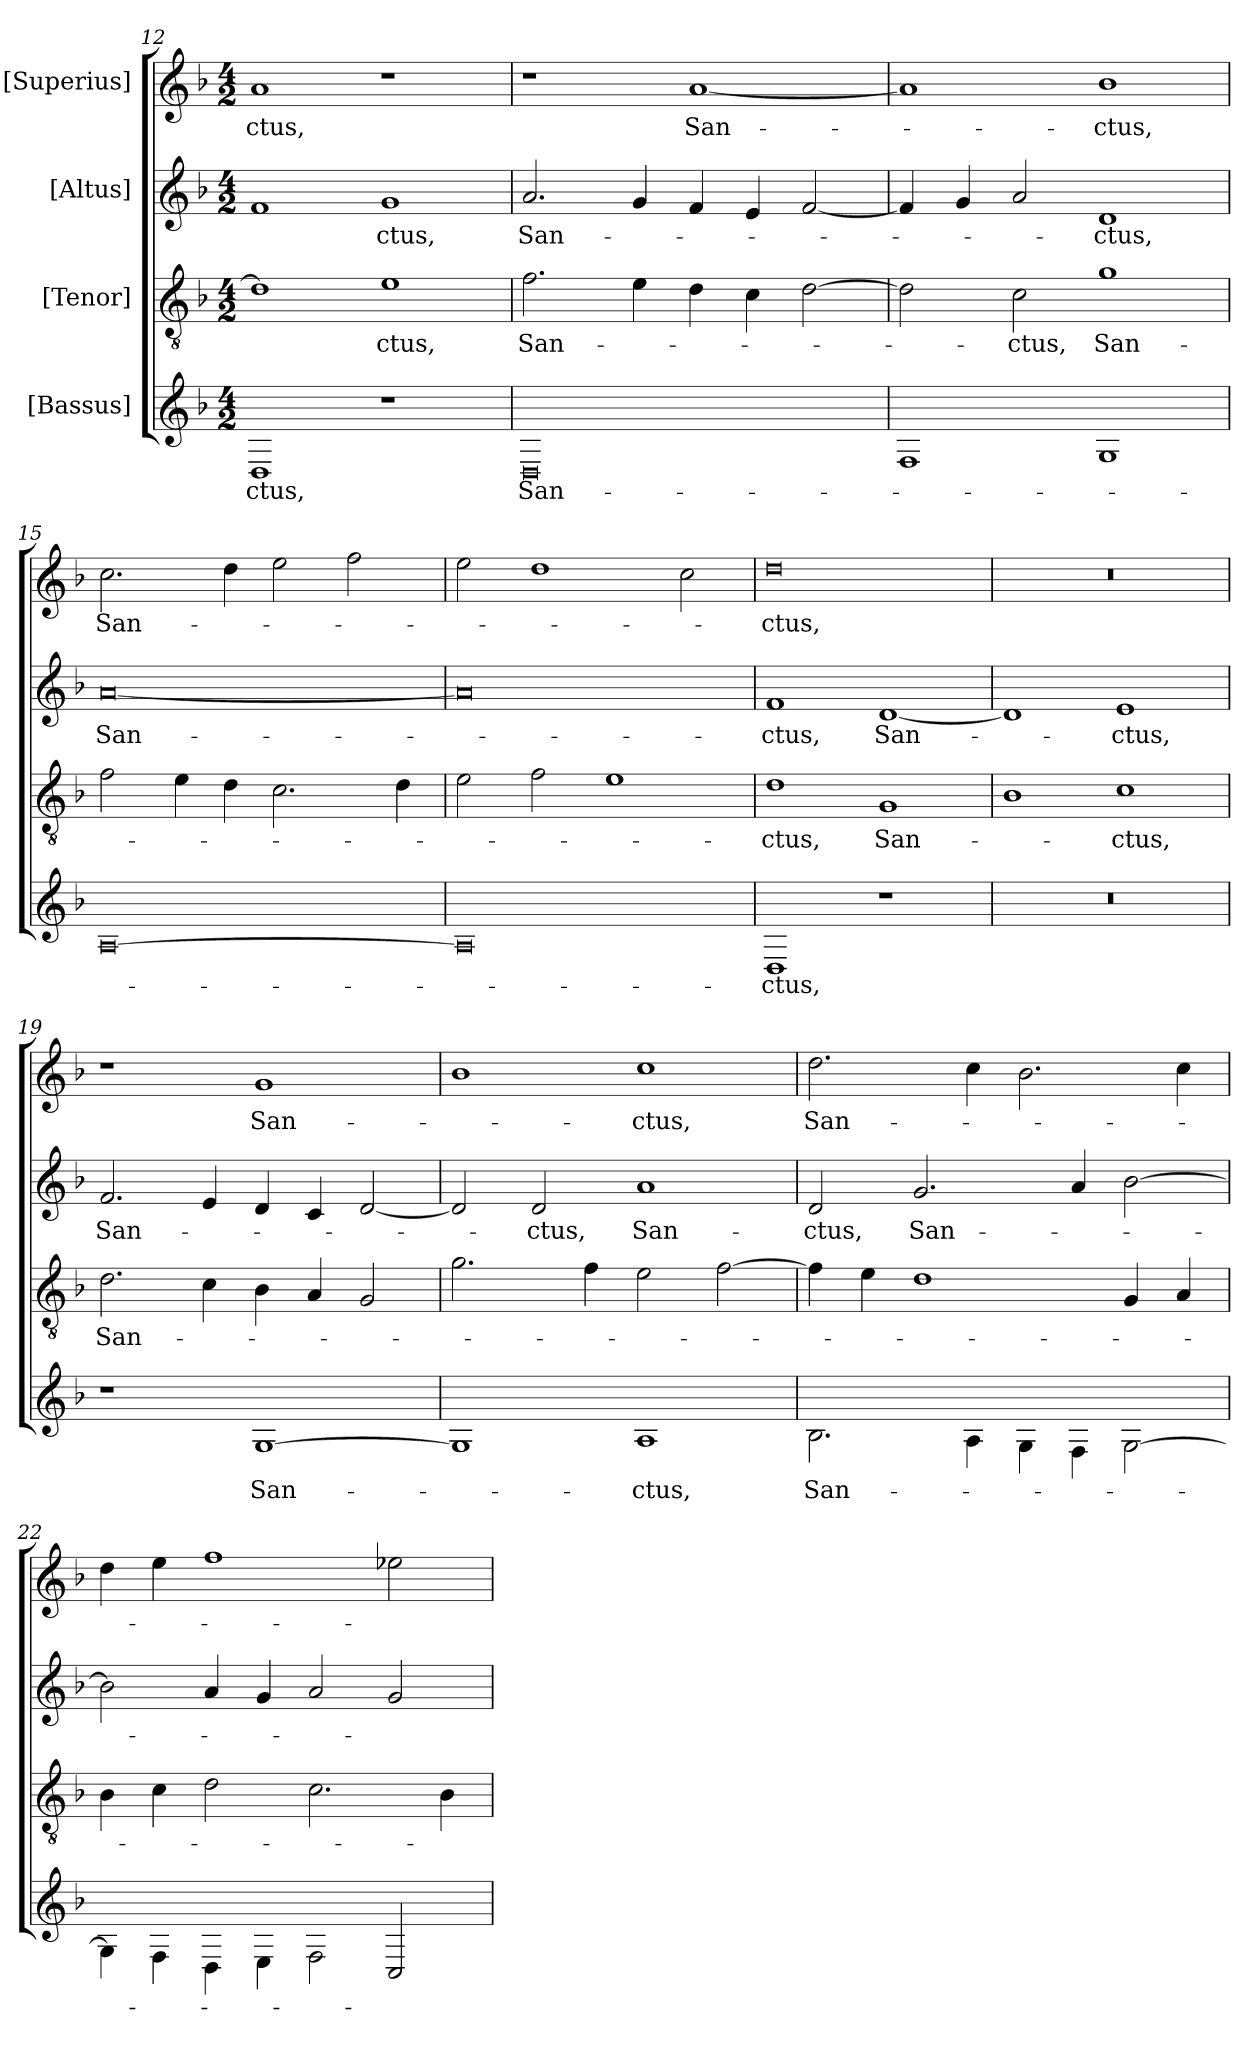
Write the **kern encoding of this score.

**kern	**text	**kern	**text	**kern	**text	**kern	**text
*part4	*part4	*part3	*part3	*part2	*part2	*part1	*part1
*staff4	*staff4	*staff3	*staff3	*staff2	*staff2	*staff1	*staff1
*I"[Bassus]	*	*I"[Tenor]	*	*I"[Altus]	*	*I"[Superius]	*
*clefG2	*	*clefGv2	*	*clefG2	*	*clefG2	*
*k[b-]	*	*k[b-]	*	*k[b-]	*	*k[b-]	*
*M4/2	*	*M4/2	*	*M4/2	*	*M4/2	*
=12	=12	=12	=12	=12	=12	=12	=12
1D\	-ctus,	1d\]	.	1f/	.	1a/	-ctus,
1r	.	1e\	-ctus,	1g/	-ctus,	1r	.
=13	=13	=13	=13	=13	=13	=13	=13
0D\	San-	2.f\	San-	2.a/	San-	1r	.
.	.	4e\	.	4g/	.	.	.
.	.	4d\	.	4f/	.	[1a/	San-
.	.	4c\	.	4e/	.	.	.
.	.	[2d\	.	[2f/	.	.	.
=14	=14	=14	=14	=14	=14	=14	=14
1F\	.	2d\]	.	4f/]	.	1a/]	.
.	.	.	.	4g/	.	.	.
.	.	2c\	-ctus,	2a/	.	.	.
1G\	.	1g\	San-	1d/	-ctus,	1b-\	-ctus,
=15	=15	=15	=15	=15	=15	=15	=15
[0A\	.	2f\	.	[0a/	San-	2.cc\	San-
.	.	4e\	.	.	.	.	.
.	.	4d\	.	.	.	4dd\	.
.	.	2.c\	.	.	.	2ee\	.
.	.	.	.	.	.	2ff\	.
.	.	4d\	.	.	.	.	.
=16	=16	=16	=16	=16	=16	=16	=16
0A\]	.	2e\	.	0a/]	.	2ee\	.
.	.	2f\	.	.	.	1dd\	.
.	.	1e\	.	.	.	.	.
.	.	.	.	.	.	2cc\	.
=17	=17	=17	=17	=17	=17	=17	=17
1D\	-ctus,	1d\	-ctus,	1f/	-ctus,	0dd\	-ctus,
1r	.	1G/	San-	[1d/	San-	.	.
=18	=18	=18	=18	=18	=18	=18	=18
0r	.	1B-\	.	1d/]	.	0r	.
.	.	1c\	-ctus,	1e/	-ctus,	.	.
=19	=19	=19	=19	=19	=19	=19	=19
1r	.	2.d\	San-	2.f/	San-	1r	.
.	.	4c\	.	4e/	.	.	.
[1G\	San-	4B-\	.	4d/	.	1g/	San-
.	.	4A/	.	4c/	.	.	.
.	.	2G/	.	[2d/	.	.	.
=20	=20	=20	=20	=20	=20	=20	=20
1G\]	.	2.g\	.	2d/]	.	1b-\	.
.	.	.	.	2d/	-ctus,	.	.
.	.	4f\	.	.	.	.	.
1A\	-ctus,	2e\	.	1a/	San-	1cc\	-ctus,
.	.	[2f\	.	.	.	.	.
=21	=21	=21	=21	=21	=21	=21	=21
2.B-\	San-	4f\]	.	2d/	-ctus,	2.dd\	San-
.	.	4e\	.	.	.	.	.
.	.	1d\	.	2.g/	San-	.	.
4A\	.	.	.	.	.	4cc\	.
4G\	.	.	.	.	.	2.b-\	.
4F\	.	.	.	4a/	.	.	.
[2G\	.	4G/	.	[2b-\	.	.	.
.	.	4A/	.	.	.	4cc\	.
=22	=22	=22	=22	=22	=22	=22	=22
4G\]	.	4B-\	.	2b-\]	.	4dd\	.
4F\	.	4c\	.	.	.	4ee\	.
4D\	.	2d\	.	4a/	.	1ff\	.
4E\	.	.	.	4g/	.	.	.
2F\	.	2.c\	.	2a/	.	.	.
2C/	.	.	.	2g/	.	2ee-X\	.
.	.	4B-\	.	.	.	.	.
=	=	=	=	=	=	=	=
*-	*-	*-	*-	*-	*-	*-	*-
